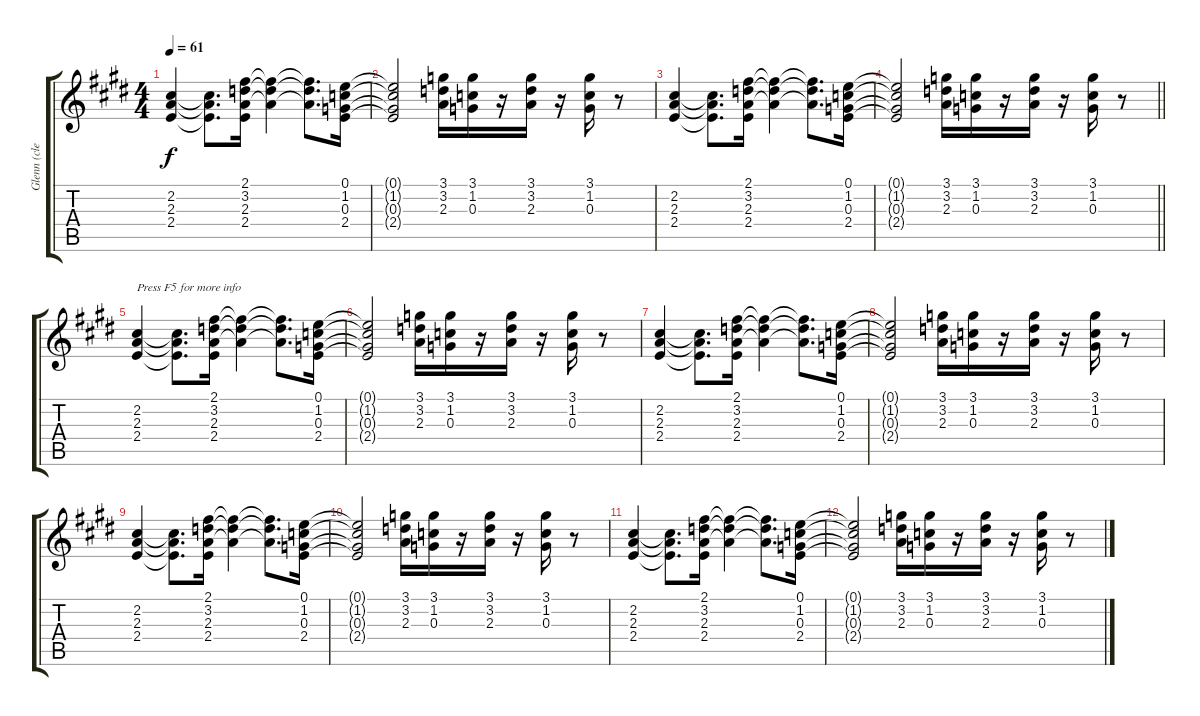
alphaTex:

\track ("Glenn (clean)" "Glenn (cle") {instrument electricguitarjazz}
\staff {score tabs}
\tuning (E4 B3 G3 D3 A2 E2) {hide}
\ts (4 4)
\tempo 61
\clef g2
\ks e
(2.2 2.3 2.4).4{dy f} (2.2{t} 2.3{t} 2.4{t}).8{d} (2.1 3.2 2.3 2.4).16 (2.1{t} 3.2{t} 2.3{t}).4 (2.1{t} 3.2{t} 2.3{t}).8{d} (0.1 1.2 0.3 2.4).16 |
(0.1{t} 1.2{t} 0.3{t} 2.4{t}).2 (3.1 3.2 2.3).16 (3.1 1.2 0.3).16 r.16 (3.1 3.2 2.3).16 r.16 (3.1 1.2 0.3).16 r.8 |
(2.2 2.3 2.4).4 (2.2{t} 2.3{t} 2.4{t}).8{d} (2.1 3.2 2.3 2.4).16 (2.1{t} 3.2{t} 2.3{t}).4 (2.1{t} 3.2{t} 2.3{t}).8{d} (0.1 1.2 0.3 2.4).16 |
\barLineRight lightlight
(0.1{t} 1.2{t} 0.3{t} 2.4{t}).2 (3.1 3.2 2.3).16 (3.1 1.2 0.3).16 r.16 (3.1 3.2 2.3).16 r.16 (3.1 1.2 0.3).16 r.8 |
\section ("" "")
(2.2 2.3 2.4).4{txt "Press F5 for more info"} (2.2{t} 2.3{t} 2.4{t}).8{d} (2.1 3.2 2.3 2.4).16 (2.1{t} 3.2{t} 2.3{t}).4 (2.1{t} 3.2{t} 2.3{t}).8{d} (0.1 1.2 0.3 2.4).16 |
(0.1{t} 1.2{t} 0.3{t} 2.4{t}).2 (3.1 3.2 2.3).16 (3.1 1.2 0.3).16 r.16 (3.1 3.2 2.3).16 r.16 (3.1 1.2 0.3).16 r.8 |
(2.2 2.3 2.4).4 (2.2{t} 2.3{t} 2.4{t}).8{d} (2.1 3.2 2.3 2.4).16 (2.1{t} 3.2{t} 2.3{t}).4 (2.1{t} 3.2{t} 2.3{t}).8{d} (0.1 1.2 0.3 2.4).16 |
(0.1{t} 1.2{t} 0.3{t} 2.4{t}).2 (3.1 3.2 2.3).16 (3.1 1.2 0.3).16 r.16 (3.1 3.2 2.3).16 r.16 (3.1 1.2 0.3).16 r.8 |
(2.2 2.3 2.4).4{volume 0} (2.2{t} 2.3{t} 2.4{t}).8{d} (2.1 3.2 2.3 2.4).16 (2.1{t} 3.2{t} 2.3{t}).4 (2.1{t} 3.2{t} 2.3{t}).8{d} (0.1 1.2 0.3 2.4).16 |
(0.1{t} 1.2{t} 0.3{t} 2.4{t}).2 (3.1 3.2 2.3).16 (3.1 1.2 0.3).16 r.16 (3.1 3.2 2.3).16 r.16 (3.1 1.2 0.3).16 r.8 |
(2.2 2.3 2.4).4 (2.2{t} 2.3{t} 2.4{t}).8{d} (2.1 3.2 2.3 2.4).16 (2.1{t} 3.2{t} 2.3{t}).4 (2.1{t} 3.2{t} 2.3{t}).8{d} (0.1 1.2 0.3 2.4).16 |
(0.1{t} 1.2{t} 0.3{t} 2.4{t}).2 (3.1 3.2 2.3).16 (3.1 1.2 0.3).16 r.16 (3.1 3.2 2.3).16 r.16 (3.1 1.2 0.3).16 r.8
